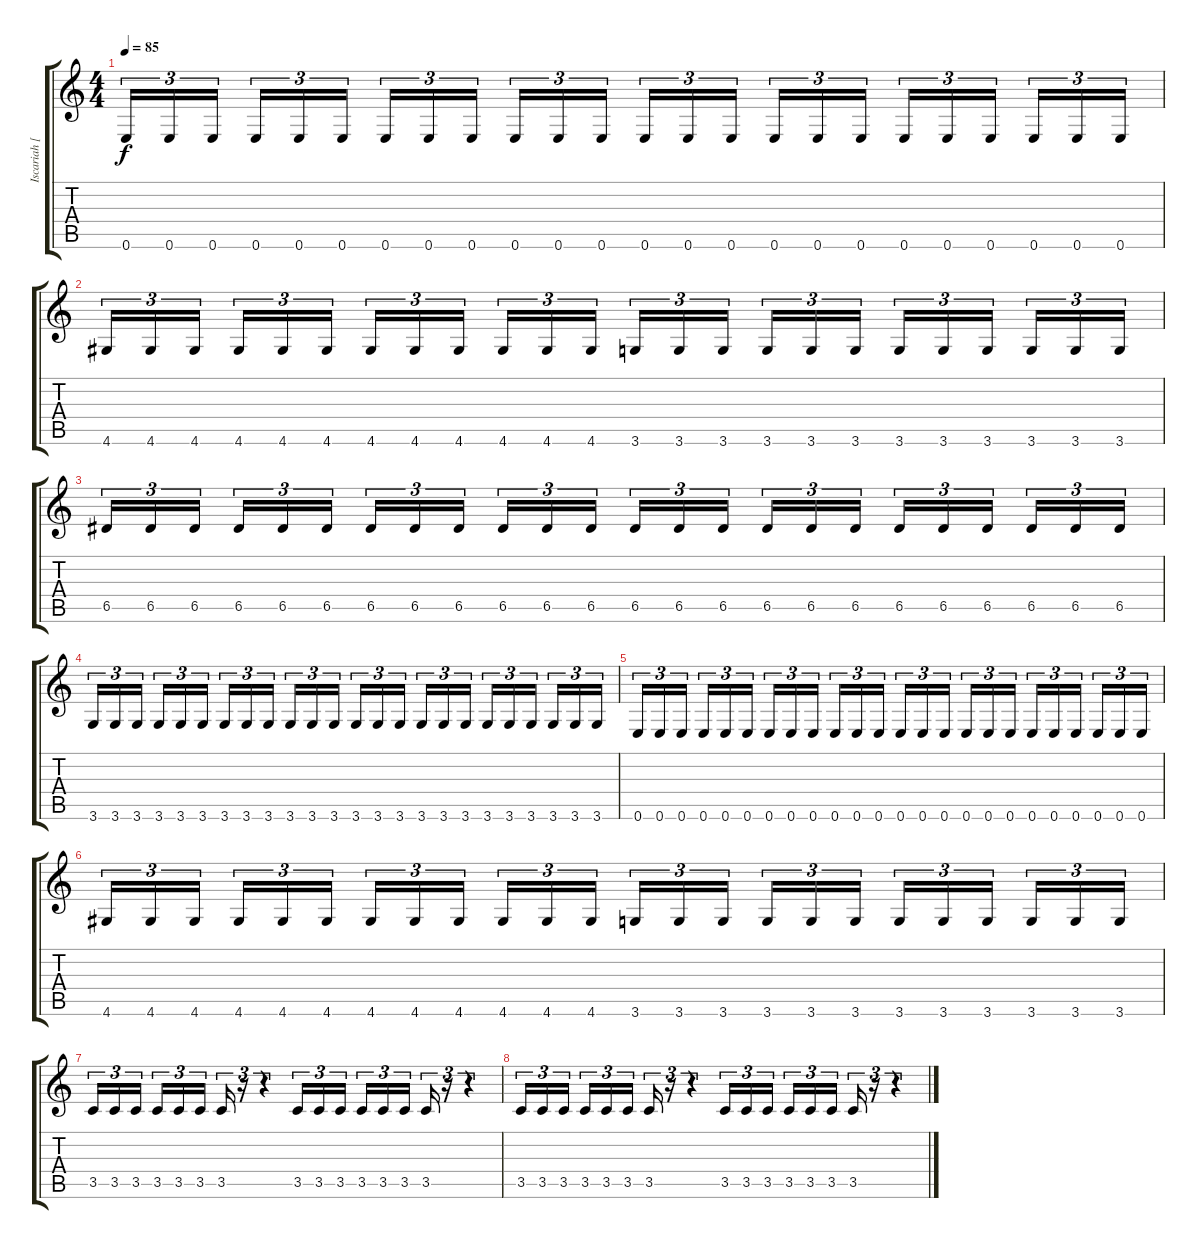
\track ("Iscariah [Bass]" "Iscariah [") {instrument electricbasspick}
\staff {score tabs}
\tuning (E4 B3 G3 D3 A2 E2) {hide}
\ts (4 4)
\tempo 85
\clef g2
\ks c
0.6.16{tu (3 2) dy f} 0.6.16{tu (3 2)} 0.6.16{tu (3 2)} 0.6.16{tu (3 2)} 0.6.16{tu (3 2)} 0.6.16{tu (3 2)} 0.6.16{tu (3 2)} 0.6.16{tu (3 2)} 0.6.16{tu (3 2)} 0.6.16{tu (3 2)} 0.6.16{tu (3 2)} 0.6.16{tu (3 2)} 0.6.16{tu (3 2)} 0.6.16{tu (3 2)} 0.6.16{tu (3 2)} 0.6.16{tu (3 2)} 0.6.16{tu (3 2)} 0.6.16{tu (3 2)} 0.6.16{tu (3 2)} 0.6.16{tu (3 2)} 0.6.16{tu (3 2)} 0.6.16{tu (3 2)} 0.6.16{tu (3 2)} 0.6.16{tu (3 2)} |
4.6.16{tu (3 2)} 4.6.16{tu (3 2)} 4.6.16{tu (3 2)} 4.6.16{tu (3 2)} 4.6.16{tu (3 2)} 4.6.16{tu (3 2)} 4.6.16{tu (3 2)} 4.6.16{tu (3 2)} 4.6.16{tu (3 2)} 4.6.16{tu (3 2)} 4.6.16{tu (3 2)} 4.6.16{tu (3 2)} 3.6.16{tu (3 2)} 3.6.16{tu (3 2)} 3.6.16{tu (3 2)} 3.6.16{tu (3 2)} 3.6.16{tu (3 2)} 3.6.16{tu (3 2)} 3.6.16{tu (3 2)} 3.6.16{tu (3 2)} 3.6.16{tu (3 2)} 3.6.16{tu (3 2)} 3.6.16{tu (3 2)} 3.6.16{tu (3 2)} |
6.5.16{tu (3 2)} 6.5.16{tu (3 2)} 6.5.16{tu (3 2)} 6.5.16{tu (3 2)} 6.5.16{tu (3 2)} 6.5.16{tu (3 2)} 6.5.16{tu (3 2)} 6.5.16{tu (3 2)} 6.5.16{tu (3 2)} 6.5.16{tu (3 2)} 6.5.16{tu (3 2)} 6.5.16{tu (3 2)} 6.5.16{tu (3 2)} 6.5.16{tu (3 2)} 6.5.16{tu (3 2)} 6.5.16{tu (3 2)} 6.5.16{tu (3 2)} 6.5.16{tu (3 2)} 6.5.16{tu (3 2)} 6.5.16{tu (3 2)} 6.5.16{tu (3 2)} 6.5.16{tu (3 2)} 6.5.16{tu (3 2)} 6.5.16{tu (3 2)} |
3.6.16{tu (3 2)} 3.6.16{tu (3 2)} 3.6.16{tu (3 2)} 3.6.16{tu (3 2)} 3.6.16{tu (3 2)} 3.6.16{tu (3 2)} 3.6.16{tu (3 2)} 3.6.16{tu (3 2)} 3.6.16{tu (3 2)} 3.6.16{tu (3 2)} 3.6.16{tu (3 2)} 3.6.16{tu (3 2)} 3.6.16{tu (3 2)} 3.6.16{tu (3 2)} 3.6.16{tu (3 2)} 3.6.16{tu (3 2)} 3.6.16{tu (3 2)} 3.6.16{tu (3 2)} 3.6.16{tu (3 2)} 3.6.16{tu (3 2)} 3.6.16{tu (3 2)} 3.6.16{tu (3 2)} 3.6.16{tu (3 2)} 3.6.16{tu (3 2)} |
0.6.16{tu (3 2)} 0.6.16{tu (3 2)} 0.6.16{tu (3 2)} 0.6.16{tu (3 2)} 0.6.16{tu (3 2)} 0.6.16{tu (3 2)} 0.6.16{tu (3 2)} 0.6.16{tu (3 2)} 0.6.16{tu (3 2)} 0.6.16{tu (3 2)} 0.6.16{tu (3 2)} 0.6.16{tu (3 2)} 0.6.16{tu (3 2)} 0.6.16{tu (3 2)} 0.6.16{tu (3 2)} 0.6.16{tu (3 2)} 0.6.16{tu (3 2)} 0.6.16{tu (3 2)} 0.6.16{tu (3 2)} 0.6.16{tu (3 2)} 0.6.16{tu (3 2)} 0.6.16{tu (3 2)} 0.6.16{tu (3 2)} 0.6.16{tu (3 2)} |
4.6.16{tu (3 2)} 4.6.16{tu (3 2)} 4.6.16{tu (3 2)} 4.6.16{tu (3 2)} 4.6.16{tu (3 2)} 4.6.16{tu (3 2)} 4.6.16{tu (3 2)} 4.6.16{tu (3 2)} 4.6.16{tu (3 2)} 4.6.16{tu (3 2)} 4.6.16{tu (3 2)} 4.6.16{tu (3 2)} 3.6.16{tu (3 2)} 3.6.16{tu (3 2)} 3.6.16{tu (3 2)} 3.6.16{tu (3 2)} 3.6.16{tu (3 2)} 3.6.16{tu (3 2)} 3.6.16{tu (3 2)} 3.6.16{tu (3 2)} 3.6.16{tu (3 2)} 3.6.16{tu (3 2)} 3.6.16{tu (3 2)} 3.6.16{tu (3 2)} |
\section ("" "")
3.5.16{tu (3 2)} 3.5.16{tu (3 2)} 3.5.16{tu (3 2)} 3.5.16{tu (3 2)} 3.5.16{tu (3 2)} 3.5.16{tu (3 2)} 3.5.16{tu (3 2)} r.16{tu (3 2)} r.4{tu (3 2)} 3.5.16{tu (3 2)} 3.5.16{tu (3 2)} 3.5.16{tu (3 2)} 3.5.16{tu (3 2)} 3.5.16{tu (3 2)} 3.5.16{tu (3 2)} 3.5.16{tu (3 2)} r.16{tu (3 2)} r.4{tu (3 2)} |
3.5.16{tu (3 2)} 3.5.16{tu (3 2)} 3.5.16{tu (3 2)} 3.5.16{tu (3 2)} 3.5.16{tu (3 2)} 3.5.16{tu (3 2)} 3.5.16{tu (3 2)} r.16{tu (3 2)} r.4{tu (3 2)} 3.5.16{tu (3 2)} 3.5.16{tu (3 2)} 3.5.16{tu (3 2)} 3.5.16{tu (3 2)} 3.5.16{tu (3 2)} 3.5.16{tu (3 2)} 3.5.16{tu (3 2)} r.16{tu (3 2)} r.4{tu (3 2)}
